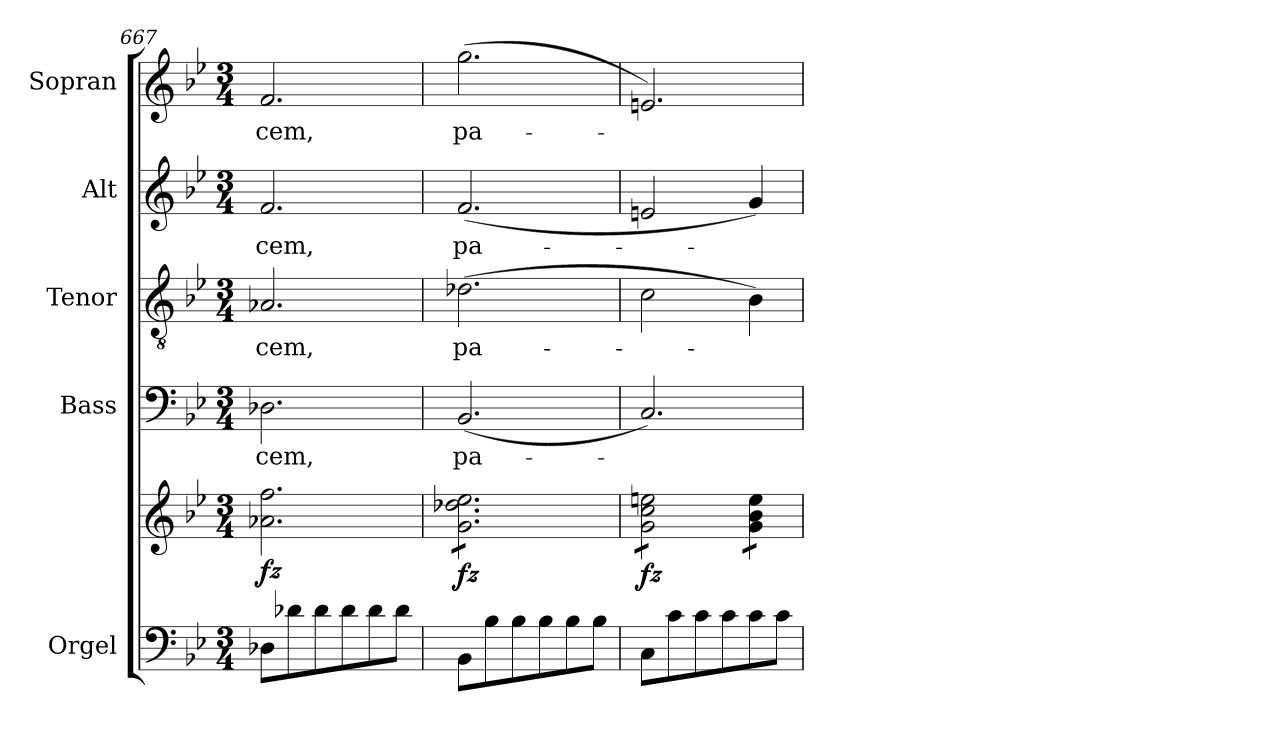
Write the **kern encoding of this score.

**kern	**kern	**dynam	**kern	**text	**kern	**text	**kern	**text	**kern	**text
*part5	*part5	*part5	*part4	*part4	*part3	*part3	*part2	*part2	*part1	*part1
*staff6	*staff5	*staff5/6	*staff4	*staff4	*staff3	*staff3	*staff2	*staff2	*staff1	*staff1
*I"Orgel	*	*	*I"Bass	*	*I"Tenor	*	*I"Alt	*	*I"Sopran	*
*I'Org.	*	*	*I'B.	*	*I'T.	*	*I'A.	*	*I'S.	*
*clefF4	*clefG2	*	*clefF4	*	*clefGv2	*	*clefG2	*	*clefG2	*
*k[b-e-]	*k[b-e-]	*	*k[b-e-]	*	*k[b-e-]	*	*k[b-e-]	*	*k[b-e-]	*
*B-:	*B-:	*	*B-:	*	*B-:	*	*B-:	*	*B-:	*
*M3/4	*M3/4	*	*M3/4	*	*M3/4	*	*M3/4	*	*M3/4	*
=667	=667	=667	=667	=667	=667	=667	=667	=667	=667	=667
!	!	!LO:DY:b	!	!LO:LY:b	!	!LO:LY:b	!	!LO:LY:b	!	!LO:LY:b
8D-X\L	2.a-X\ 2.ff\	fz	2.D-X\	-cem,	2.A-X/	-cem,	2.f/	-cem,	2.f/	-cem,
8d-X\	.	.	.	.	.	.	.	.	.	.
8d-\	.	.	.	.	.	.	.	.	.	.
8d-\	.	.	.	.	.	.	.	.	.	.
8d-\	.	.	.	.	.	.	.	.	.	.
8d-\J	.	.	.	.	.	.	.	.	.	.
=668	=668	=668	=668	=668	=668	=668	=668	=668	=668	=668
!	!	!LO:DY:b	!	!LO:LY:b	!	!LO:LY:b	!	!LO:LY:b	!	!LO:LY:b
*	*tremolo	*	*	*	*	*	*	*	*	*
8BB-\L	8g\ 8dd-X\ 8ee-\L	fz	(<2.BB-/	pa-	(>2.d-X\	pa-	(<2.f/	pa-	(>2.gg\	pa-
8B-\	8g\ 8dd-X\ 8ee-\	.	.	.	.	.	.	.	.	.
8B-\	8g\ 8dd-X\ 8ee-\	.	.	.	.	.	.	.	.	.
8B-\	8g\ 8dd-X\ 8ee-\	.	.	.	.	.	.	.	.	.
8B-\	8g\ 8dd-X\ 8ee-\	.	.	.	.	.	.	.	.	.
8B-\J	8g\ 8dd-X\ 8ee-\J	.	.	.	.	.	.	.	.	.
=669	=669	=669	=669	=669	=669	=669	=669	=669	=669	=669
!	!	!LO:DY:b	!	!	!	!	!	!	!	!
8C\L	8g\ 8cc\ 8een\L	fz	2.C/)	.	2c\	.	2en/	.	2.en/)	.
8c\	8g\ 8cc\ 8een\	.	.	.	.	.	.	.	.	.
8c\	8g\ 8cc\ 8een\	.	.	.	.	.	.	.	.	.
8c\	8g\ 8cc\ 8een\J	.	.	.	.	.	.	.	.	.
8c\	8g\ 8b-\ 8ee\L	.	.	.	4B-\)	.	4g/)	.	.	.
8c\J	8g\ 8b-\ 8ee\J	.	.	.	.	.	.	.	.	.
*	*Xtremolo	*	*	*	*	*	*	*	*	*
=	=	=	=	=	=	=	=	=	=	=
*-	*-	*-	*-	*-	*-	*-	*-	*-	*-	*-
